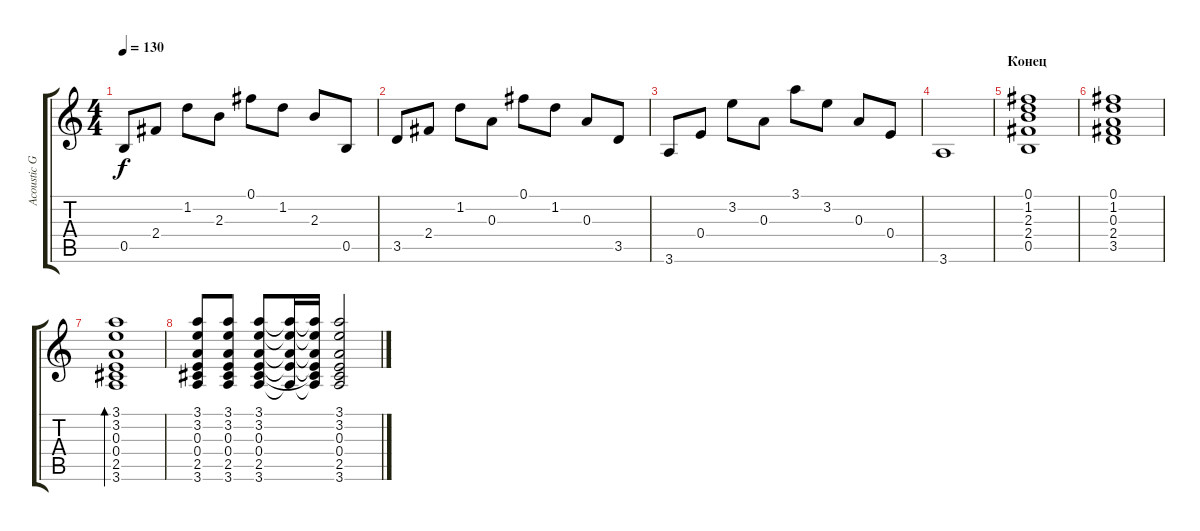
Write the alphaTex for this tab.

\track ("Acoustic Guitar 2" "Acoustic G") {instrument acousticguitarsteel}
\staff {score tabs}
\tuning (Gb4 Db4 A3 E3 B2 Gb2) {hide}
\ts (4 4)
\tempo 130
\clef g2
\ks c
0.5.8{dy f} 2.4.8 1.2.8 2.3.8 0.1.8 1.2.8 2.3.8 0.5.8 |
3.5.8 2.4.8 1.2.8 0.3.8 0.1.8 1.2.8 0.3.8 3.5.8 |
3.6.8 0.4.8 3.2.8 0.3.8 3.1.8 3.2.8 0.3.8 0.4.8 |
3.6.1 |
\section ("" "Конец")
(0.1 1.2 2.3 2.4 0.5).1 |
(0.1 1.2 0.3 2.4 3.5).1 |
(3.1 3.2 0.3 0.4 2.5 3.6).1{bd 480} |
(3.1 3.2 0.3 0.4 2.5 3.6).8 (3.1 3.2 0.3 0.4 2.5 3.6).8 (3.1 3.2 0.3 0.4 2.5 3.6).8 (3.1{t} 3.2{t} 0.3{t} 0.4{t} 3.6{t}).16 (3.1{t} 3.2{t} 0.3{t} 0.4{t} 2.5{t} 3.6{t}).16 (3.1 3.2 0.3 0.4 2.5 3.6).2
